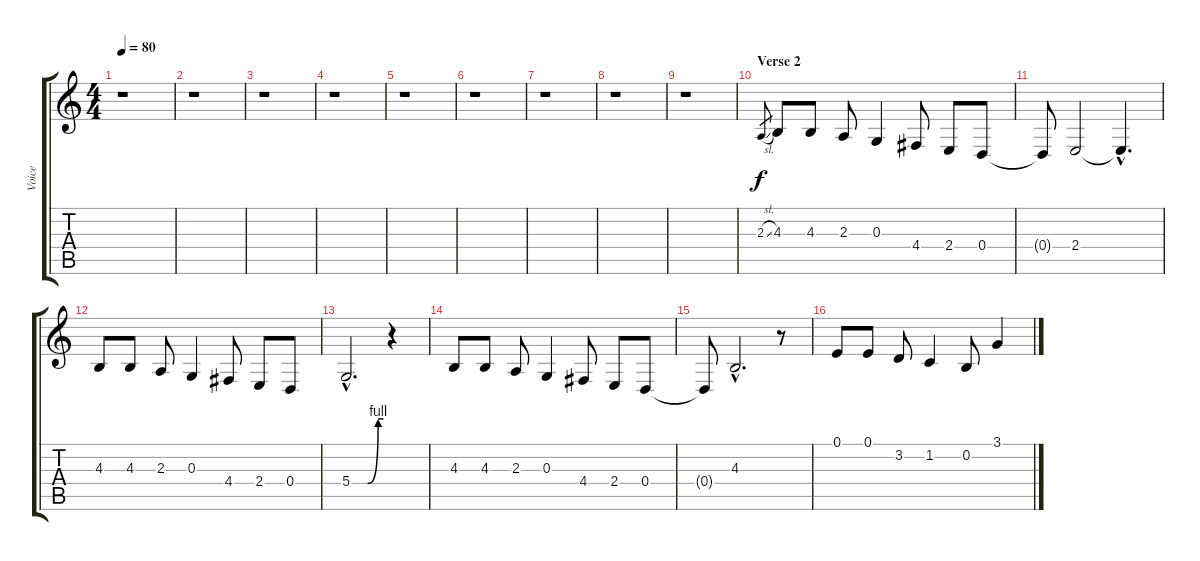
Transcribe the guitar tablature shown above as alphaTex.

\track ("Voice" "Voice") {instrument cello}
\staff {score tabs}
\tuning (E4 B3 G3 D3 A2 E2) {hide}
\ts (4 4)
\tempo 80
\clef g2
\ks c
r.1{dy f} |
r.1 |
r.1 |
r.1 |
r.1 |
r.1 |
r.1 |
r.1 |
r.1 |
\section ("" "Verse 2")
2.3{sl}.8{gr} 4.3.8 4.3.8 2.3.8 0.3.4 4.4.8 2.4.8 0.4.8 |
0.4{t}.8 2.4.2 2.4{hac t}.4{d} |
4.3.8 4.3.8 2.3.8 0.3.4 4.4.8 2.4.8 0.4.8 |
5.4{be (custom 0 0 30 0 50 4 60 4) hac}.2{d} r.4 |
4.3.8 4.3.8 2.3.8 0.3.4 4.4.8 2.4.8 0.4.8 |
0.4{t}.8 4.3{hac}.2{d} r.8 |
0.1.8 0.1.8 3.2.8 1.2.4 0.2.8 3.1.4
